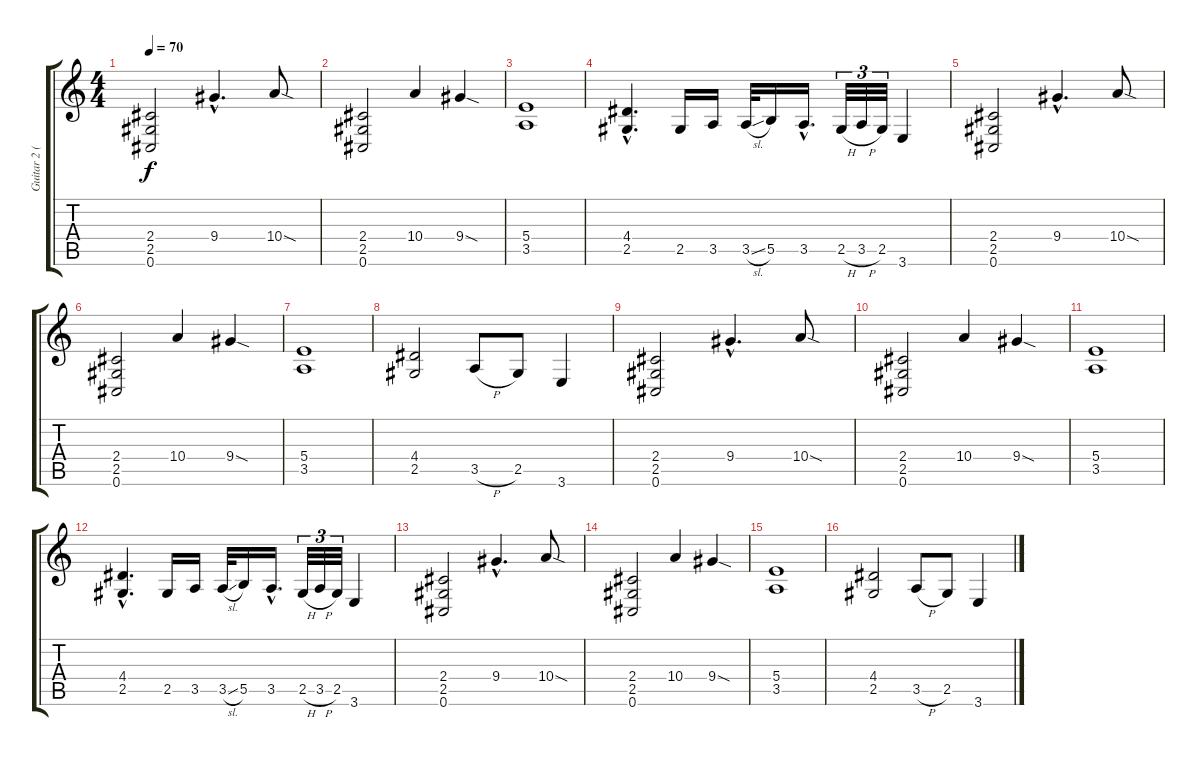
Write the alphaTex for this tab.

\track ("Guitar 2 (Distortion)" "Guitar 2 (") {instrument distortionguitar}
\staff {score tabs}
\tuning (Db4 Ab3 E3 B2 Gb2 Db2) {hide}
\ts (4 4)
\tempo 70
\clef g2
\ks c
(2.4 2.5 0.6).2{dy f} 9.4{hac}.4{d} 10.4{sod}.8 |
(2.4 2.5 0.6).2 10.4.4 9.4{sod}.4 |
(5.4 3.5).1 |
(4.4{hac} 2.5{hac}).4{d} 2.5.16 3.5.16 3.5{sl}.32 5.5.16 3.5{hac}.16{d} 2.5{h}.32{tu (3 2)} 3.5{h}.32{tu (3 2)} 2.5.32{tu (3 2)} 3.6.4 |
(2.4 2.5 0.6).2 9.4{hac}.4{d} 10.4{sod}.8 |
(2.4 2.5 0.6).2 10.4.4 9.4{sod}.4 |
(5.4 3.5).1 |
(4.4 2.5).2 3.5{h}.8 2.5.8 3.6.4 |
(2.4 2.5 0.6).2 9.4{hac}.4{d} 10.4{sod}.8 |
(2.4 2.5 0.6).2 10.4.4 9.4{sod}.4 |
(5.4 3.5).1 |
(4.4{hac} 2.5{hac}).4{d} 2.5.16 3.5.16 3.5{sl}.32 5.5.16 3.5{hac}.16{d} 2.5{h}.32{tu (3 2)} 3.5{h}.32{tu (3 2)} 2.5.32{tu (3 2)} 3.6.4 |
(2.4 2.5 0.6).2 9.4{hac}.4{d} 10.4{sod}.8 |
(2.4 2.5 0.6).2 10.4.4 9.4{sod}.4 |
(5.4 3.5).1 |
(4.4 2.5).2 3.5{h}.8 2.5.8 3.6.4
